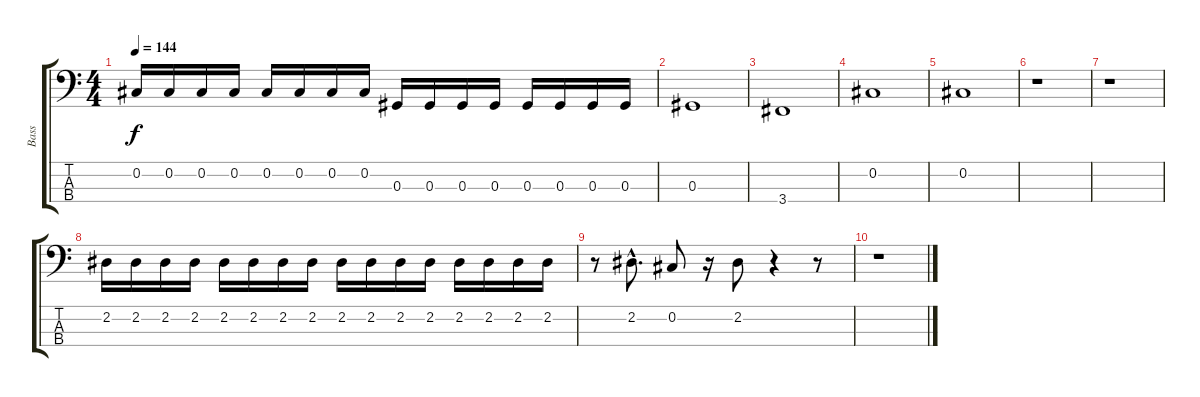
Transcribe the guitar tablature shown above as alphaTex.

\track ("Bass" "Bass") {instrument electricbasspick}
\staff {score tabs}
\tuning (Gb2 Db2 Ab1 Eb1) {hide}
\ts (4 4)
\tempo 144
\clef f4
\ks c
0.2.16{dy f} 0.2.16 0.2.16 0.2.16 0.2.16 0.2.16 0.2.16 0.2.16 0.3.16 0.3.16 0.3.16 0.3.16 0.3.16 0.3.16 0.3.16 0.3.16 |
0.3.1 |
3.4.1 |
0.2.1 |
0.2.1 |
r.1 |
r.1 |
2.2.16 2.2.16 2.2.16 2.2.16 2.2.16 2.2.16 2.2.16 2.2.16 2.2.16 2.2.16 2.2.16 2.2.16 2.2.16 2.2.16 2.2.16 2.2.16 |
r.8 2.2{hac}.8{d} 0.2.8 r.16 2.2.8 r.4 r.8 |
r.1
